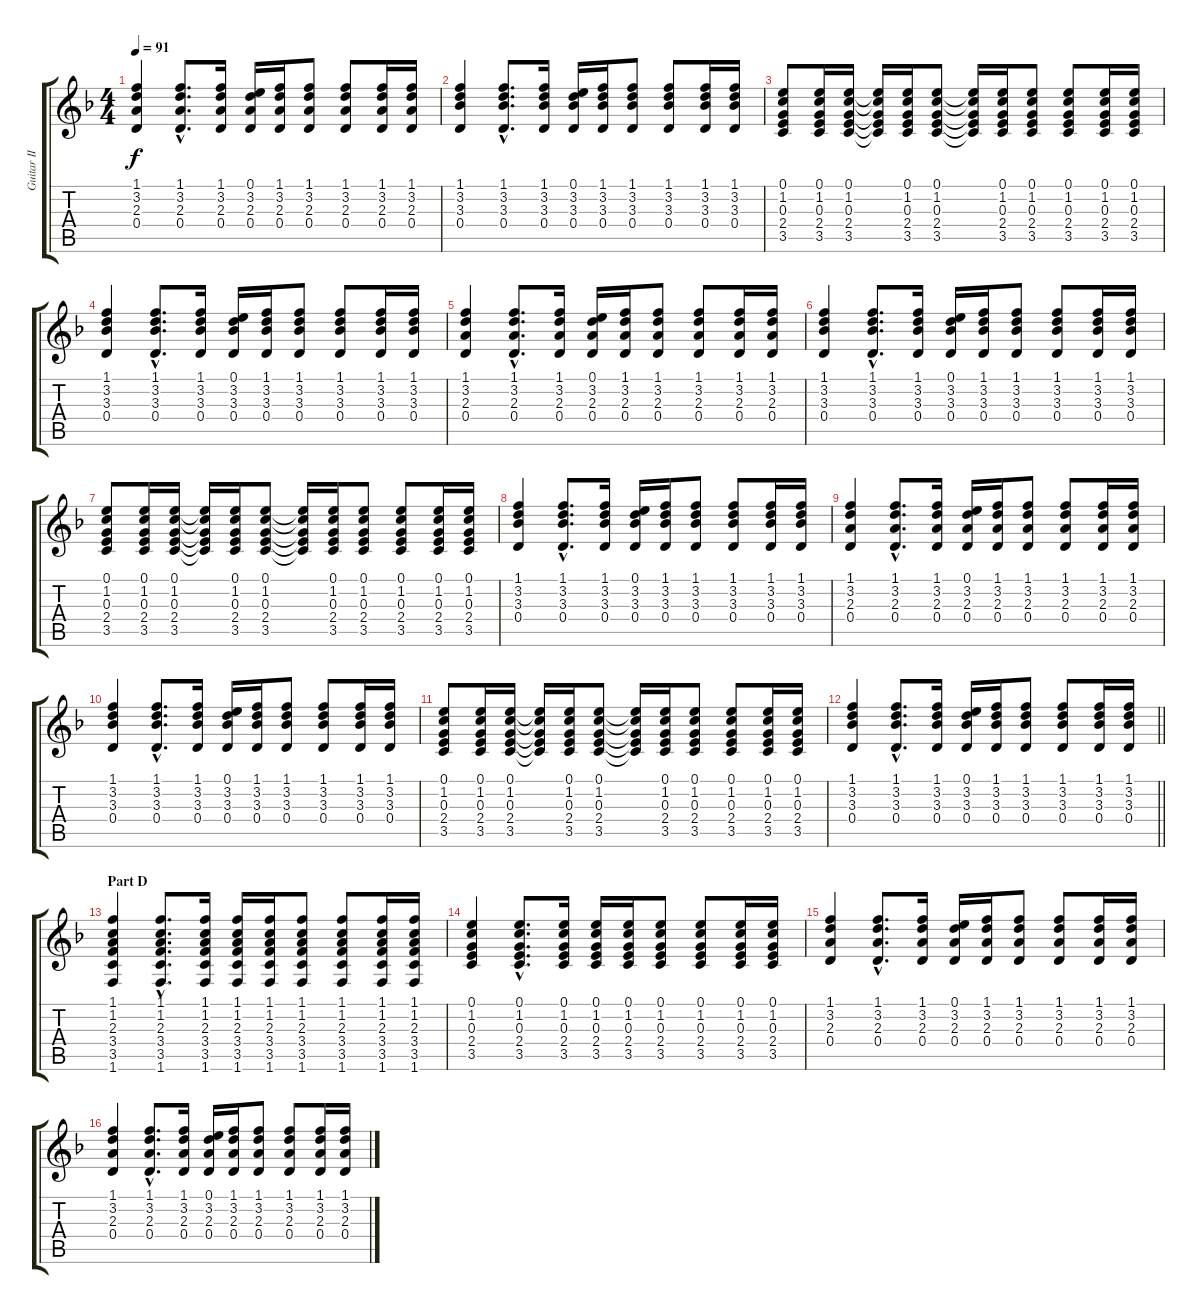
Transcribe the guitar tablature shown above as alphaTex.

\track ("Guitar II (Sugizo)" "Guitar II ") {instrument distortionguitar}
\staff {score tabs}
\tuning (E4 B3 G3 D3 A2 E2) {hide}
\ts (4 4)
\tempo 91
\clef g2
\ks f
(1.1 3.2 2.3 0.4).4{dy f} (1.1{hac} 3.2{hac} 2.3{hac} 0.4{hac}).8{d} (1.1 3.2 2.3 0.4).16 (0.1 3.2 2.3 0.4).16 (1.1 3.2 2.3 0.4).16 (1.1 3.2 2.3 0.4).8 (1.1 3.2 2.3 0.4).8 (1.1 3.2 2.3 0.4).16 (1.1 3.2 2.3 0.4).16 |
(1.1 3.2 3.3 0.4).4 (1.1{hac} 3.2{hac} 3.3{hac} 0.4{hac}).8{d} (1.1 3.2 3.3 0.4).16 (0.1 3.2 3.3 0.4).16 (1.1 3.2 3.3 0.4).16 (1.1 3.2 3.3 0.4).8 (1.1 3.2 3.3 0.4).8 (1.1 3.2 3.3 0.4).16 (1.1 3.2 3.3 0.4).16 |
(0.1 1.2 0.3 2.4 3.5).8 (0.1 1.2 0.3 2.4 3.5).16 (0.1 1.2 0.3 2.4 3.5).16 (0.1{t} 1.2{t} 0.3{t} 2.4{t} 3.5{t}).16 (0.1 1.2 0.3 2.4 3.5).16 (0.1 1.2 0.3 2.4 3.5).8 (0.1{t} 1.2{t} 0.3{t} 2.4{t} 3.5{t}).16 (0.1 1.2 0.3 2.4 3.5).16 (0.1 1.2 0.3 2.4 3.5).8 (0.1 1.2 0.3 2.4 3.5).8 (0.1 1.2 0.3 2.4 3.5).16 (0.1 1.2 0.3 2.4 3.5).16 |
(1.1 3.2 3.3 0.4).4 (1.1{hac} 3.2{hac} 3.3{hac} 0.4{hac}).8{d} (1.1 3.2 3.3 0.4).16 (0.1 3.2 3.3 0.4).16 (1.1 3.2 3.3 0.4).16 (1.1 3.2 3.3 0.4).8 (1.1 3.2 3.3 0.4).8 (1.1 3.2 3.3 0.4).16 (1.1 3.2 3.3 0.4).16 |
(1.1 3.2 2.3 0.4).4 (1.1{hac} 3.2{hac} 2.3{hac} 0.4{hac}).8{d} (1.1 3.2 2.3 0.4).16 (0.1 3.2 2.3 0.4).16 (1.1 3.2 2.3 0.4).16 (1.1 3.2 2.3 0.4).8 (1.1 3.2 2.3 0.4).8 (1.1 3.2 2.3 0.4).16 (1.1 3.2 2.3 0.4).16 |
(1.1 3.2 3.3 0.4).4 (1.1{hac} 3.2{hac} 3.3{hac} 0.4{hac}).8{d} (1.1 3.2 3.3 0.4).16 (0.1 3.2 3.3 0.4).16 (1.1 3.2 3.3 0.4).16 (1.1 3.2 3.3 0.4).8 (1.1 3.2 3.3 0.4).8 (1.1 3.2 3.3 0.4).16 (1.1 3.2 3.3 0.4).16 |
(0.1 1.2 0.3 2.4 3.5).8 (0.1 1.2 0.3 2.4 3.5).16 (0.1 1.2 0.3 2.4 3.5).16 (0.1{t} 1.2{t} 0.3{t} 2.4{t} 3.5{t}).16 (0.1 1.2 0.3 2.4 3.5).16 (0.1 1.2 0.3 2.4 3.5).8 (0.1{t} 1.2{t} 0.3{t} 2.4{t} 3.5{t}).16 (0.1 1.2 0.3 2.4 3.5).16 (0.1 1.2 0.3 2.4 3.5).8 (0.1 1.2 0.3 2.4 3.5).8 (0.1 1.2 0.3 2.4 3.5).16 (0.1 1.2 0.3 2.4 3.5).16 |
(1.1 3.2 3.3 0.4).4 (1.1{hac} 3.2{hac} 3.3{hac} 0.4{hac}).8{d} (1.1 3.2 3.3 0.4).16 (0.1 3.2 3.3 0.4).16 (1.1 3.2 3.3 0.4).16 (1.1 3.2 3.3 0.4).8 (1.1 3.2 3.3 0.4).8 (1.1 3.2 3.3 0.4).16 (1.1 3.2 3.3 0.4).16 |
(1.1 3.2 2.3 0.4).4 (1.1{hac} 3.2{hac} 2.3{hac} 0.4{hac}).8{d} (1.1 3.2 2.3 0.4).16 (0.1 3.2 2.3 0.4).16 (1.1 3.2 2.3 0.4).16 (1.1 3.2 2.3 0.4).8 (1.1 3.2 2.3 0.4).8 (1.1 3.2 2.3 0.4).16 (1.1 3.2 2.3 0.4).16 |
(1.1 3.2 3.3 0.4).4 (1.1{hac} 3.2{hac} 3.3{hac} 0.4{hac}).8{d} (1.1 3.2 3.3 0.4).16 (0.1 3.2 3.3 0.4).16 (1.1 3.2 3.3 0.4).16 (1.1 3.2 3.3 0.4).8 (1.1 3.2 3.3 0.4).8 (1.1 3.2 3.3 0.4).16 (1.1 3.2 3.3 0.4).16 |
(0.1 1.2 0.3 2.4 3.5).8 (0.1 1.2 0.3 2.4 3.5).16 (0.1 1.2 0.3 2.4 3.5).16 (0.1{t} 1.2{t} 0.3{t} 2.4{t} 3.5{t}).16 (0.1 1.2 0.3 2.4 3.5).16 (0.1 1.2 0.3 2.4 3.5).8 (0.1{t} 1.2{t} 0.3{t} 2.4{t} 3.5{t}).16 (0.1 1.2 0.3 2.4 3.5).16 (0.1 1.2 0.3 2.4 3.5).8 (0.1 1.2 0.3 2.4 3.5).8 (0.1 1.2 0.3 2.4 3.5).16 (0.1 1.2 0.3 2.4 3.5).16 |
\barLineRight lightlight
(1.1 3.2 3.3 0.4).4 (1.1{hac} 3.2{hac} 3.3{hac} 0.4{hac}).8{d} (1.1 3.2 3.3 0.4).16 (0.1 3.2 3.3 0.4).16 (1.1 3.2 3.3 0.4).16 (1.1 3.2 3.3 0.4).8 (1.1 3.2 3.3 0.4).8 (1.1 3.2 3.3 0.4).16 (1.1 3.2 3.3 0.4).16 |
\section ("" "Part D")
(1.1 1.2 2.3 3.4 3.5 1.6).4 (1.1{hac} 1.2{hac} 2.3{hac} 3.4{hac} 3.5{hac} 1.6{hac}).8{d} (1.1 1.2 2.3 3.4 3.5 1.6).16 (1.1 1.2 2.3 3.4 3.5 1.6).16 (1.1 1.2 2.3 3.4 3.5 1.6).16 (1.1 1.2 2.3 3.4 3.5 1.6).8 (1.1 1.2 2.3 3.4 3.5 1.6).8 (1.1 1.2 2.3 3.4 3.5 1.6).16 (1.1 1.2 2.3 3.4 3.5 1.6).16 |
(0.1 1.2 0.3 2.4 3.5).4 (0.1{hac} 1.2{hac} 0.3{hac} 2.4{hac} 3.5{hac}).8{d} (0.1 1.2 0.3 2.4 3.5).16 (0.1 1.2 0.3 2.4 3.5).16 (0.1 1.2 0.3 2.4 3.5).16 (0.1 1.2 0.3 2.4 3.5).8 (0.1 1.2 0.3 2.4 3.5).8 (0.1 1.2 0.3 2.4 3.5).16 (0.1 1.2 0.3 2.4 3.5).16 |
(1.1 3.2 2.3 0.4).4 (1.1{hac} 3.2{hac} 2.3{hac} 0.4{hac}).8{d} (1.1 3.2 2.3 0.4).16 (0.1 3.2 2.3 0.4).16 (1.1 3.2 2.3 0.4).16 (1.1 3.2 2.3 0.4).8 (1.1 3.2 2.3 0.4).8 (1.1 3.2 2.3 0.4).16 (1.1 3.2 2.3 0.4).16 |
(1.1 3.2 2.3 0.4).4 (1.1{hac} 3.2{hac} 2.3{hac} 0.4{hac}).8{d} (1.1 3.2 2.3 0.4).16 (0.1 3.2 2.3 0.4).16 (1.1 3.2 2.3 0.4).16 (1.1 3.2 2.3 0.4).8 (1.1 3.2 2.3 0.4).8 (1.1 3.2 2.3 0.4).16 (1.1 3.2 2.3 0.4).16
